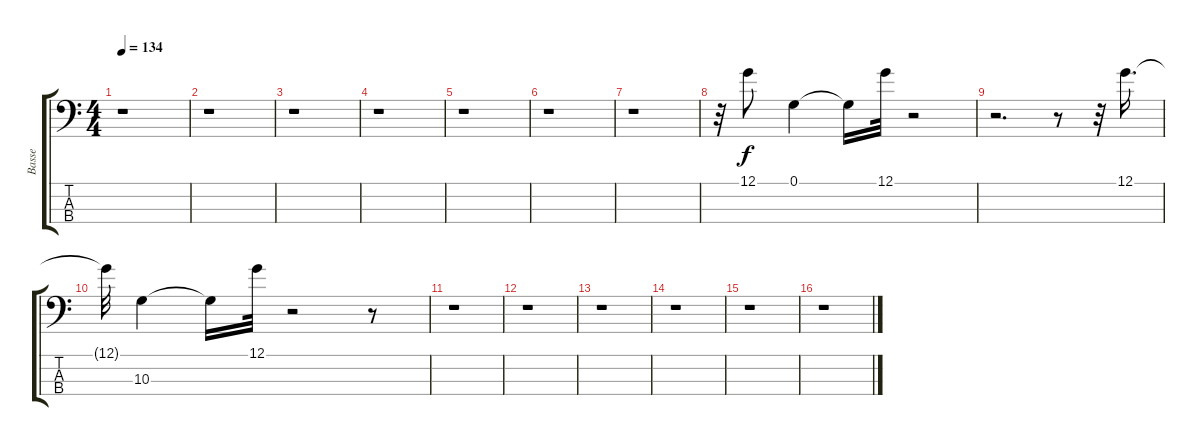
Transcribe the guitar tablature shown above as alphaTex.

\track ("Basse" "Basse") {instrument electricbassfinger}
\staff {score tabs}
\tuning (G2 D2 A1 E1) {hide}
\ts (4 4)
\tempo 134
\clef f4
\ks c
r.1{dy f} |
r.1 |
r.1 |
r.1 |
r.1 |
r.1 |
r.1 |
r.32 12.1.8 0.1.4 0.1{t}.16 12.1.32 r.2 |
r.2{d} r.8 r.32 12.1.16{d} |
12.1{t}.32 10.3.4 10.3{t}.16 12.1.32 r.2 r.8 |
r.1 |
r.1 |
r.1 |
r.1 |
r.1 |
r.1
